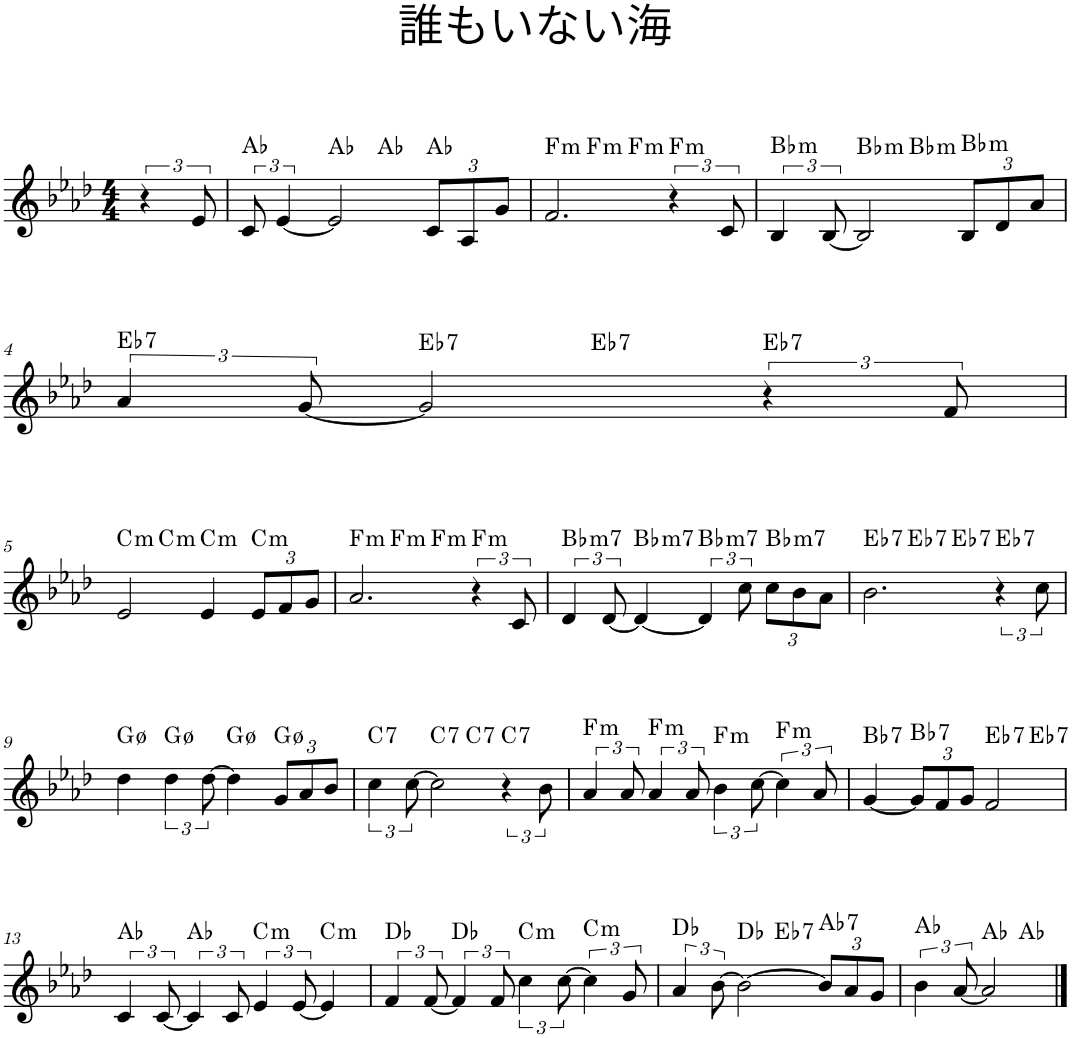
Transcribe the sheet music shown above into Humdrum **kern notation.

**kern	**harte
*part1	*part1
*staff1	*
*I"Piano	*
*I'Pno.	*
*clefG2	*
*k[b-e-a-d-]	*
*M4/4	*
=	=
6r	.
12e-/	.
=1	=1
*^	*
12c/	2ryy	Ab:maj
[6e-/	.	.
2e-/]	.	Ab:maj
.	2ryy	Ab:maj
*Xbrackettup	*	*
12c/L	.	Ab:maj
12A-/	.	.
12g/J	.	.
=2	=2	=2
!	!	!LO:H:kt=m
*	*^	*
2.f/	4ryy	2ryy	F:min
!	!	!	!LO:H:kt=m
.	2.ryy	.	F:min
!	!	!	!LO:H:kt=m
.	.	2ryy	F:min
*brackettup	*	*	*
!	!	!	!LO:H:kt=m
6r	.	.	F:min
12c/	.	.	.
=3	=3	=3	=3
!	!	!	!LO:H:kt=m
*	*v	*v	*
6B-/	2ryy	Bb:min
[12B-/	.	.
!	!	!LO:H:kt=m
2B-/]	.	Bb:min
!	!	!LO:H:kt=m
.	2ryy	Bb:min
*Xbrackettup	*	*
!	!	!LO:H:kt=m
12B-/L	.	Bb:min
12d-/	.	.
12a-/J	.	.
!!LO:LB:g=z	!!
=4	=4	=4
*brackettup	*	*
!	!	!LO:H:kt=7
6a-/	2ryy	Eb:7
[12g/	.	.
!	!	!LO:H:kt=7
2g/]	.	Eb:7
!	!	!LO:H:kt=7
.	2ryy	Eb:7
!	!	!LO:H:kt=7
6r	.	Eb:7
12f/	.	.
!!LO:LB:g=z	!!
=5	=5	=5
!	!	!LO:H:kt=m
2e-/	4ryy	C:min
!	!	!LO:H:kt=m
.	2.ryy	C:min
!	!	!LO:H:kt=m
4e-/	.	C:min
*Xbrackettup	*	*
!	!	!LO:H:kt=m
12e-/L	.	C:min
12f/	.	.
12g/J	.	.
=6	=6	=6
!	!	!LO:H:kt=m
*	*^	*
2.a-/	4ryy	2ryy	F:min
!	!	!	!LO:H:kt=m
.	2.ryy	.	F:min
!	!	!	!LO:H:kt=m
.	.	2ryy	F:min
*brackettup	*	*	*
!	!	!	!LO:H:kt=m
6r	.	.	F:min
12c/	.	.	.
=7	=7	=7	=7
!	!	!	!LO:H:kt=m7
*v	*v	*v	*
6d-/	Bb:min7
[12d-/	.
!	!LO:H:kt=m7
4d-/_	Bb:min7
!	!LO:H:kt=m7
6d-/]	Bb:min7
12cc\	.
*Xbrackettup	*
!	!LO:H:kt=m7
12cc\L	Bb:min7
12b-\	.
12a-\J	.
=8	=8
!	!LO:H:kt=7
*^	*
*	*^	*
2.b-\	4ryy	2ryy	Eb:7
!	!	!	!LO:H:kt=7
.	2.ryy	.	Eb:7
!	!	!	!LO:H:kt=7
.	.	2ryy	Eb:7
*brackettup	*	*	*
!	!	!	!LO:H:kt=7
6r	.	.	Eb:7
12cc\	.	.	.
*v	*v	*v	*
!!LO:LB:g=z
=9	=9
4dd-\	G:hdim7
6dd-\	G:hdim7
[12dd-\	.
4dd-\]	G:hdim7
*Xbrackettup	*
12g/L	G:hdim7
12a-/	.
12b-/J	.
=10	=10
*brackettup	*
!	!LO:H:kt=7
*^	*
6cc\	2ryy	C:7
[12cc\	.	.
!	!	!LO:H:kt=7
2cc\]	.	C:7
!	!	!LO:H:kt=7
.	2ryy	C:7
!	!	!LO:H:kt=7
6r	.	C:7
12b-\	.	.
=11	=11	=11
!	!	!LO:H:kt=m
*v	*v	*
6a-/	F:min
12a-/	.
!	!LO:H:kt=m
6a-/	F:min
12a-/	.
!	!LO:H:kt=m
6b-\	F:min
[12cc\	.
!	!LO:H:kt=m
6cc\]	F:min
12a-/	.
=12	=12
!	!LO:H:kt=7
*^	*
[4g/	2.ryy	Bb:7
*Xbrackettup	*	*
!	!	!LO:H:kt=7
12g/L]	.	Bb:7
12f/	.	.
12g/J	.	.
!	!	!LO:H:kt=7
2f/	.	Eb:7
!	!	!LO:H:kt=7
.	4ryy	Eb:7
*v	*v	*
!!LO:LB:g=z
=13	=13
*brackettup	*
6c/	Ab:maj
[12c/	.
6c/]	Ab:maj
12c/	.
!	!LO:H:kt=m
6e-/	C:min
[12e-/	.
!	!LO:H:kt=m
4e-/]	C:min
=14	=14
6f/	Db:maj
[12f/	.
6f/]	Db:maj
12f/	.
!	!LO:H:kt=m
6cc\	C:min
[12cc\	.
!	!LO:H:kt=m
6cc\]	C:min
12g/	.
=15	=15
*^	*
6a-/	2ryy	Db:maj
[12b-\	.	.
2b-\_	.	Db:maj
!	!	!LO:H:kt=7
.	2ryy	Eb:7
*Xbrackettup	*	*
!	!	!LO:H:kt=7
12b-/L]	.	Ab:7
12a-/	.	.
12g/J	.	.
=16	=16	=16
*brackettup	*	*
6b-\	2ryy	Ab:maj
[12a-/	.	.
2a-/]	.	Ab:maj
.	4ryy	Ab:maj
*v	*v	*
==	==
*-	*-
